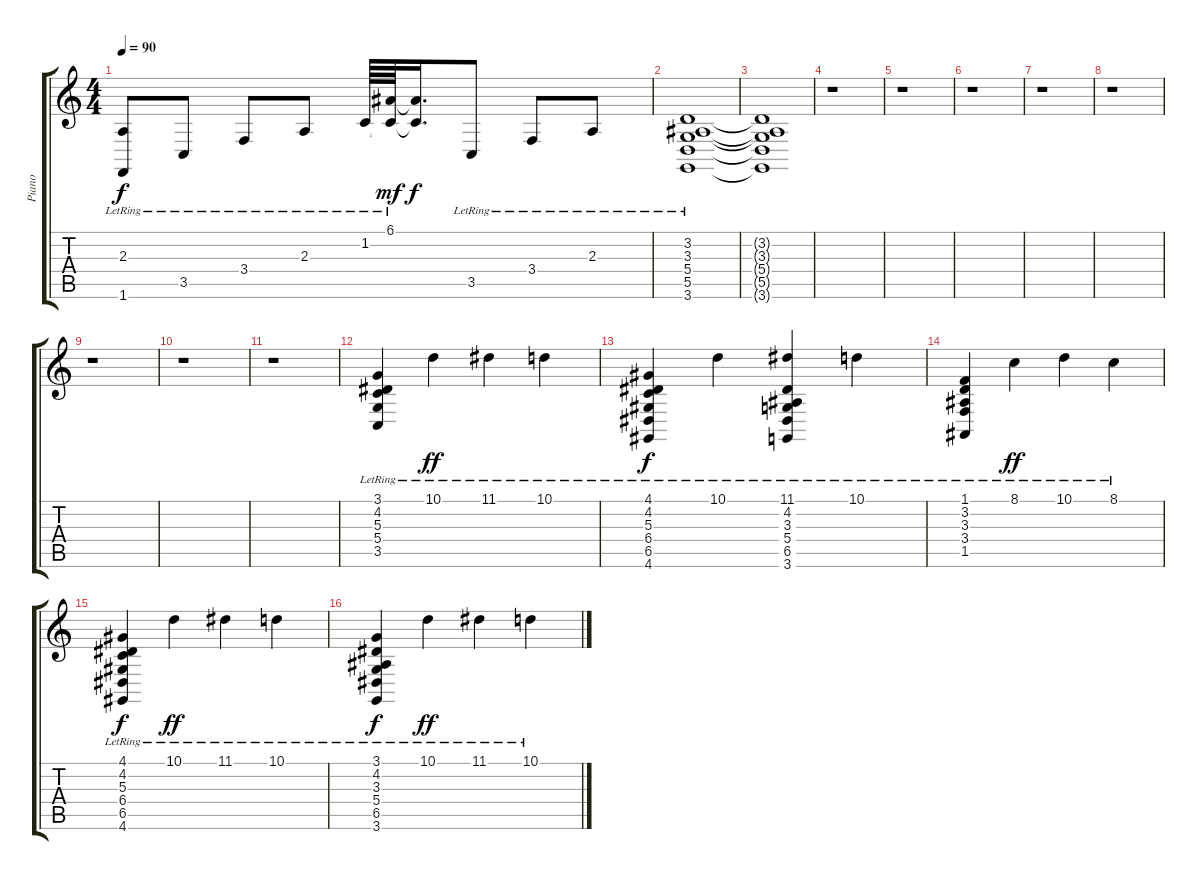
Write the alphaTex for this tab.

\track ("Piano" "Piano") {instrument brightacousticpiano}
\staff {score tabs}
\tuning (E4 B3 G3 D3 A2 E2) {hide}
\ts (4 4)
\tempo 90
\clef g2
\ks c
(2.3{lr} 1.6{lr}).8{dy f} 3.5{lr}.8 3.4{lr}.8 2.3{lr}.8 1.2{lr}.64 (6.1{lr} 1.2{t}).64{dy mf} (6.1{t} 1.2{t}).16{d dy f} 3.5{lr}.8 3.4{lr}.8 2.3{lr}.8 |
(3.2{lr} 3.3{lr} 5.4{lr} 5.5{lr} 3.6{lr}).1 |
(3.2{t} 3.3{t} 5.4{t} 5.5{t} 3.6{t}).1 |
r.1 |
r.1 |
r.1 |
r.1 |
r.1 |
r.1 |
r.1 |
r.1 |
(3.1{lr} 4.2{lr} 5.3{lr} 5.4{lr} 3.5{lr}).4 10.1{lr}.4{dy ff} 11.1{lr}.4 10.1{lr}.4 |
(4.1{lr} 4.2{lr} 5.3{lr} 6.4{lr} 6.5{lr} 4.6{lr}).4{dy f} 10.1{lr}.4 (11.1{lr} 4.2{lr} 3.3{lr} 5.4{lr} 6.5{lr} 3.6{lr}).4 10.1{lr}.4 |
(1.1{lr} 3.2{lr} 3.3{lr} 3.4{lr} 1.5{lr}).4 8.1{lr}.4{dy ff} 10.1{lr}.4 8.1{lr}.4 |
(4.1{lr} 4.2{lr} 5.3{lr} 6.4{lr} 6.5{lr} 4.6{lr}).4{dy f} 10.1{lr}.4{dy ff} 11.1{lr}.4 10.1{lr}.4 |
(3.1{lr} 4.2{lr} 3.3{lr} 5.4{lr} 6.5{lr} 3.6{lr}).4{dy f} 10.1{lr}.4{dy ff} 11.1{lr}.4 10.1{lr}.4
